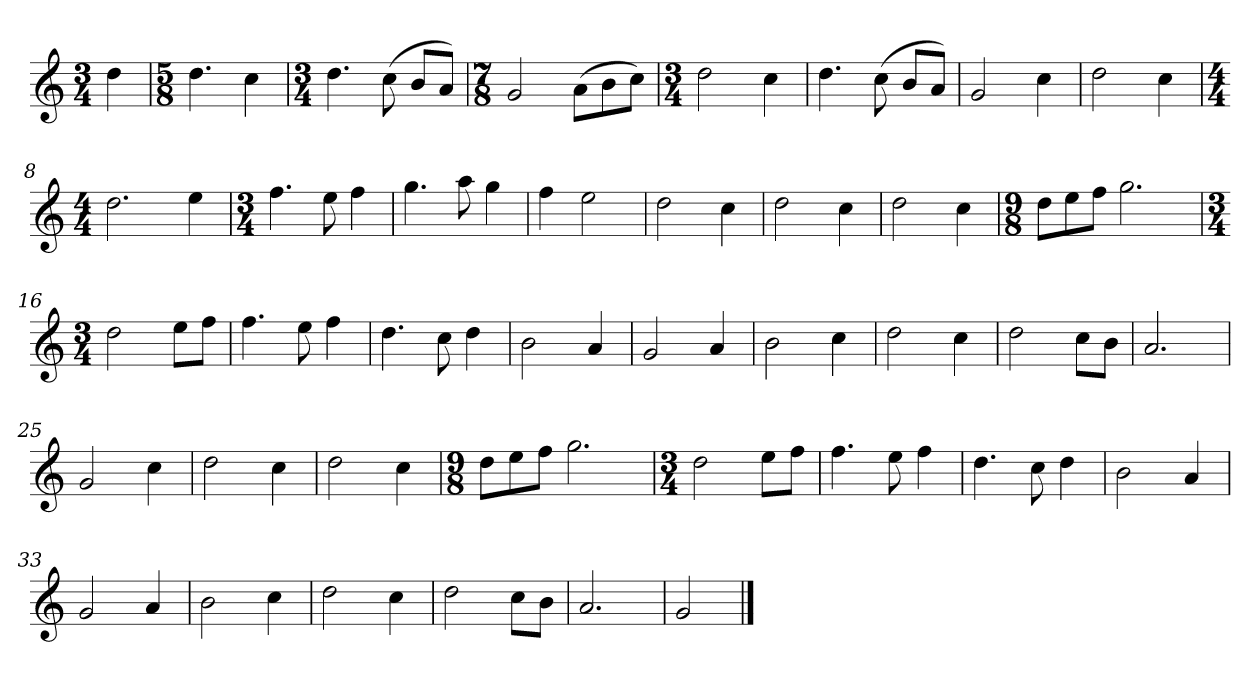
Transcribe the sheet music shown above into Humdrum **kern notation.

**kern
*part1
*staff1
*clefG2
*k[]
*C:
*M3/4
*MM120
=
4dd
=1
*M5/8
4.dd
4cc
=2
*M3/4
4.dd
(8cc
8b/L
8a/J)
=3
*M7/8
2g
(8a\L
8b\
8cc\J)
=4
*M3/4
2dd
4cc
=5
4.dd
(8cc
8b/L
8a/J)
=6
2g
4cc
=7
2dd
4cc
=8
*M4/4
2.dd
4ee
=9
*M3/4
4.ff
8ee
4ff
=10
4.gg
8aa
4gg
=11
4ff
2ee
=12
2dd
4cc
=13
2dd
4cc
=14
2dd
4cc
=15
*M9/8
8dd\L
8ee\
8ff\J
2.gg
=16
*M3/4
2dd
8ee\L
8ff\J
=17
4.ff
8ee
4ff
=18
4.dd
8cc
4dd
=19
2b
4a
=20
2g
4a
=21
2b
4cc
=22
2dd
4cc
=23
2dd
8cc\L
8b\J
=24
2.a
=25
2g
4cc
=26
2dd
4cc
=27
2dd
4cc
=28
*M9/8
8dd\L
8ee\
8ff\J
2.gg
=29
*M3/4
2dd
8ee\L
8ff\J
=30
4.ff
8ee
4ff
=31
4.dd
8cc
4dd
=32
2b
4a
=33
2g
4a
=34
2b
4cc
=35
2dd
4cc
=36
2dd
8cc\L
8b\J
=37
2.a
=38
2g
==
*-
